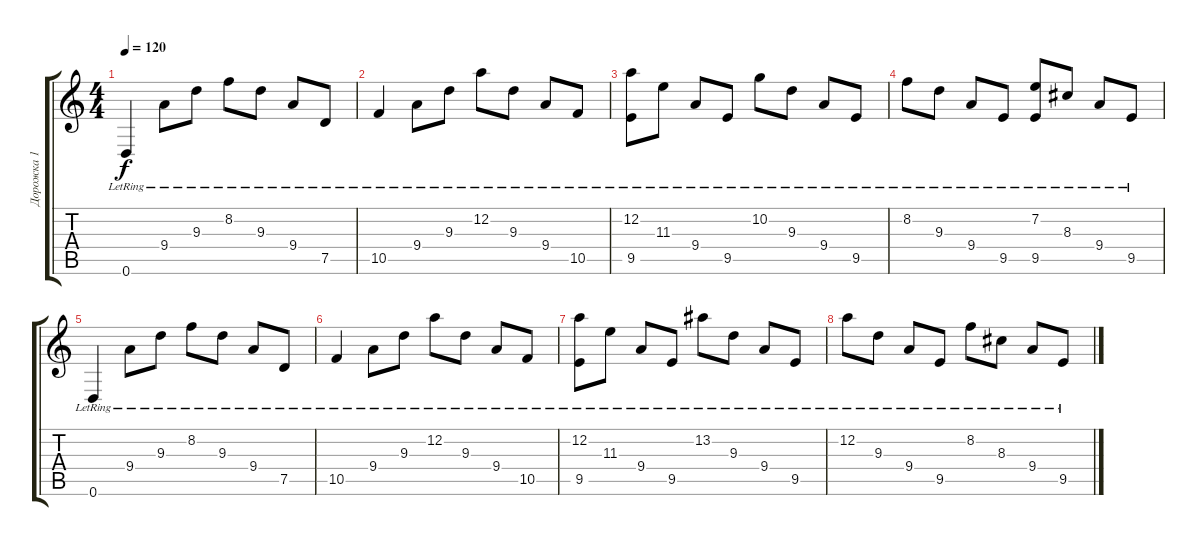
\track ("Дорожка 1" "Дорожка 1") {instrument electricguitarclean}
\staff {score tabs}
\tuning (D4 A3 F3 C3 G2 D2) {hide}
\ts (4 4)
\tempo 120
\clef g2
\ks c
0.6{lr}.4{dy f} 9.4{lr}.8 9.3{lr}.8 8.2{lr}.8 9.3{lr}.8 9.4{lr}.8 7.5{lr}.8 |
10.5{lr}.4 9.4{lr}.8 9.3{lr}.8 12.2{lr}.8 9.3{lr}.8 9.4{lr}.8 10.5{lr}.8 |
(12.2{lr} 9.5{lr}).8 11.3{lr}.8 9.4{lr}.8 9.5{lr}.8 10.2{lr}.8 9.3{lr}.8 9.4{lr}.8 9.5{lr}.8 |
8.2{lr}.8 9.3{lr}.8 9.4{lr}.8 9.5{lr}.8 (7.2{lr} 9.5{lr}).8 8.3{lr}.8 9.4{lr}.8 9.5{lr}.8 |
0.6{lr}.4 9.4{lr}.8 9.3{lr}.8 8.2{lr}.8 9.3{lr}.8 9.4{lr}.8 7.5{lr}.8 |
10.5{lr}.4 9.4{lr}.8 9.3{lr}.8 12.2{lr}.8 9.3{lr}.8 9.4{lr}.8 10.5{lr}.8 |
(12.2{lr} 9.5{lr}).8 11.3{lr}.8 9.4{lr}.8 9.5{lr}.8 13.2{lr}.8 9.3{lr}.8 9.4{lr}.8 9.5{lr}.8 |
12.2{lr}.8 9.3{lr}.8 9.4{lr}.8 9.5{lr}.8 8.2{lr}.8 8.3{lr}.8 9.4{lr}.8 9.5{lr}.8
